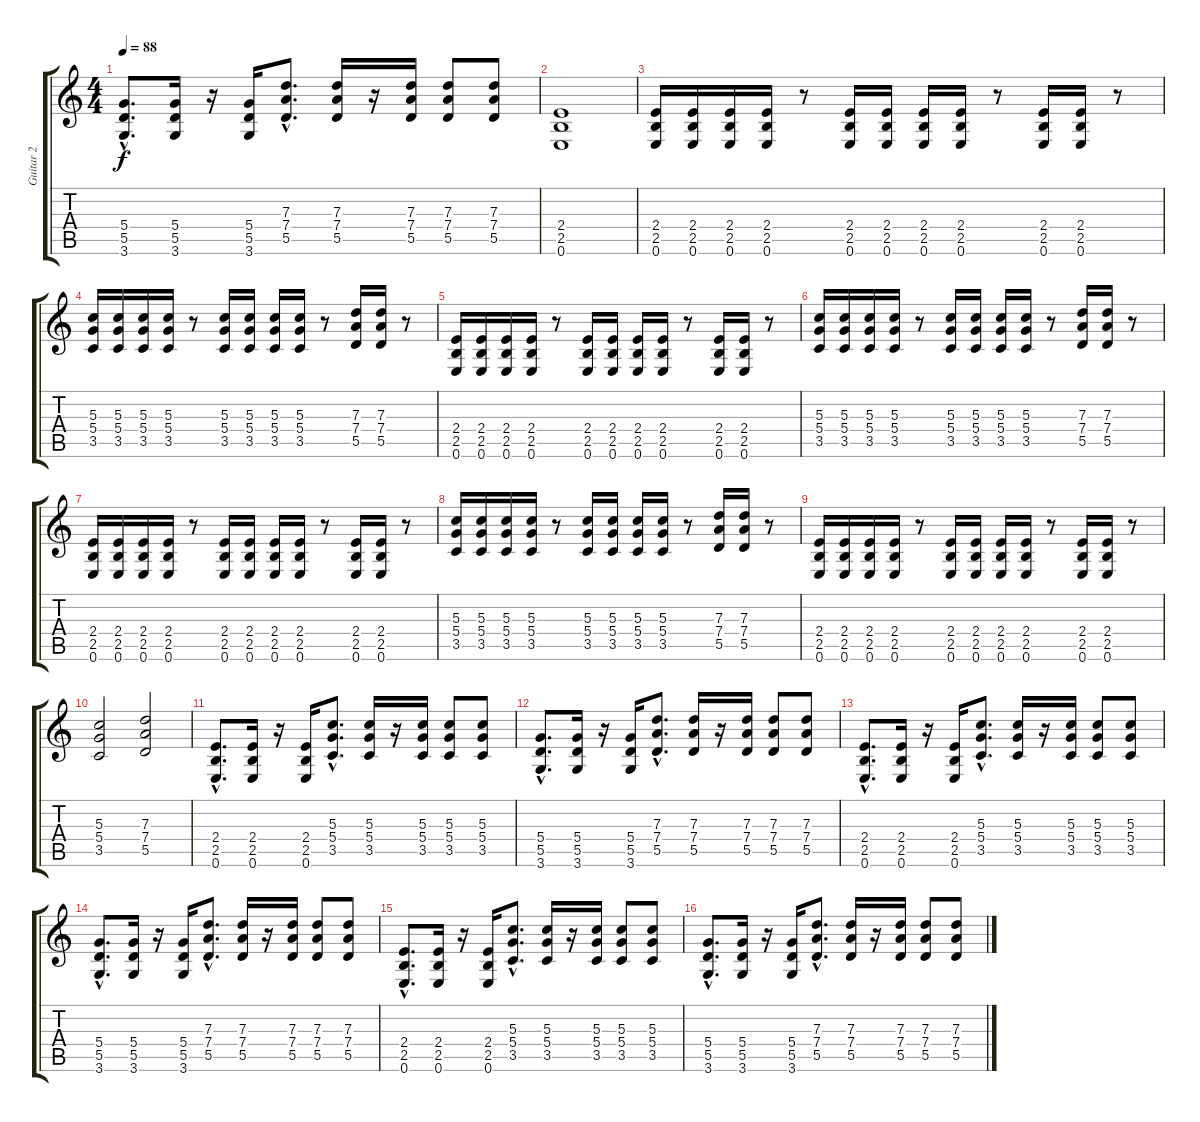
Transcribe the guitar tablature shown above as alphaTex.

\track ("Guitar 2" "Guitar 2") {instrument distortionguitar}
\staff {score tabs}
\tuning (E4 B3 G3 D3 A2 E2) {hide}
\ts (4 4)
\tempo 88
\clef g2
\ks c
(5.4{hac} 5.5{hac} 3.6{hac}).8{d dy f} (5.4 5.5 3.6).16 r.16 (5.4 5.5 3.6).16 (7.3{hac} 7.4{hac} 5.5{hac}).8{d} (7.3 7.4 5.5).16 r.16 (7.3 7.4 5.5).16 (7.3 7.4 5.5).8 (7.3 7.4 5.5).8 |
(2.4 2.5 0.6).1 |
(2.4 2.5 0.6).16 (2.4 2.5 0.6).16 (2.4 2.5 0.6).16 (2.4 2.5 0.6).16 r.8 (2.4 2.5 0.6).16 (2.4 2.5 0.6).16 (2.4 2.5 0.6).16 (2.4 2.5 0.6).16 r.8 (2.4 2.5 0.6).16 (2.4 2.5 0.6).16 r.8 |
(5.3 5.4 3.5).16 (5.3 5.4 3.5).16 (5.3 5.4 3.5).16 (5.3 5.4 3.5).16 r.8 (5.3 5.4 3.5).16 (5.3 5.4 3.5).16 (5.3 5.4 3.5).16 (5.3 5.4 3.5).16 r.8 (7.3 7.4 5.5).16 (7.3 7.4 5.5).16 r.8 |
(2.4 2.5 0.6).16 (2.4 2.5 0.6).16 (2.4 2.5 0.6).16 (2.4 2.5 0.6).16 r.8 (2.4 2.5 0.6).16 (2.4 2.5 0.6).16 (2.4 2.5 0.6).16 (2.4 2.5 0.6).16 r.8 (2.4 2.5 0.6).16 (2.4 2.5 0.6).16 r.8 |
(5.3 5.4 3.5).16 (5.3 5.4 3.5).16 (5.3 5.4 3.5).16 (5.3 5.4 3.5).16 r.8 (5.3 5.4 3.5).16 (5.3 5.4 3.5).16 (5.3 5.4 3.5).16 (5.3 5.4 3.5).16 r.8 (7.3 7.4 5.5).16 (7.3 7.4 5.5).16 r.8 |
(2.4 2.5 0.6).16 (2.4 2.5 0.6).16 (2.4 2.5 0.6).16 (2.4 2.5 0.6).16 r.8 (2.4 2.5 0.6).16 (2.4 2.5 0.6).16 (2.4 2.5 0.6).16 (2.4 2.5 0.6).16 r.8 (2.4 2.5 0.6).16 (2.4 2.5 0.6).16 r.8 |
(5.3 5.4 3.5).16 (5.3 5.4 3.5).16 (5.3 5.4 3.5).16 (5.3 5.4 3.5).16 r.8 (5.3 5.4 3.5).16 (5.3 5.4 3.5).16 (5.3 5.4 3.5).16 (5.3 5.4 3.5).16 r.8 (7.3 7.4 5.5).16 (7.3 7.4 5.5).16 r.8 |
(2.4 2.5 0.6).16 (2.4 2.5 0.6).16 (2.4 2.5 0.6).16 (2.4 2.5 0.6).16 r.8 (2.4 2.5 0.6).16 (2.4 2.5 0.6).16 (2.4 2.5 0.6).16 (2.4 2.5 0.6).16 r.8 (2.4 2.5 0.6).16 (2.4 2.5 0.6).16 r.8 |
(5.3 5.4 3.5).2 (7.3 7.4 5.5).2 |
(2.4{hac} 2.5{hac} 0.6{hac}).8{d} (2.4 2.5 0.6).16 r.16 (2.4 2.5 0.6).16 (5.3{hac} 5.4{hac} 3.5{hac}).8{d} (5.3 5.4 3.5).16 r.16 (5.3 5.4 3.5).16 (5.3 5.4 3.5).8 (5.3 5.4 3.5).8 |
(5.4{hac} 5.5{hac} 3.6{hac}).8{d} (5.4 5.5 3.6).16 r.16 (5.4 5.5 3.6).16 (7.3{hac} 7.4{hac} 5.5{hac}).8{d} (7.3 7.4 5.5).16 r.16 (7.3 7.4 5.5).16 (7.3 7.4 5.5).8 (7.3 7.4 5.5).8 |
(2.4{hac} 2.5{hac} 0.6{hac}).8{d} (2.4 2.5 0.6).16 r.16 (2.4 2.5 0.6).16 (5.3{hac} 5.4{hac} 3.5{hac}).8{d} (5.3 5.4 3.5).16 r.16 (5.3 5.4 3.5).16 (5.3 5.4 3.5).8 (5.3 5.4 3.5).8 |
(5.4{hac} 5.5{hac} 3.6{hac}).8{d} (5.4 5.5 3.6).16 r.16 (5.4 5.5 3.6).16 (7.3{hac} 7.4{hac} 5.5{hac}).8{d} (7.3 7.4 5.5).16 r.16 (7.3 7.4 5.5).16 (7.3 7.4 5.5).8 (7.3 7.4 5.5).8 |
(2.4{hac} 2.5{hac} 0.6{hac}).8{d} (2.4 2.5 0.6).16 r.16 (2.4 2.5 0.6).16 (5.3{hac} 5.4{hac} 3.5{hac}).8{d} (5.3 5.4 3.5).16 r.16 (5.3 5.4 3.5).16 (5.3 5.4 3.5).8 (5.3 5.4 3.5).8 |
(5.4{hac} 5.5{hac} 3.6{hac}).8{d} (5.4 5.5 3.6).16 r.16 (5.4 5.5 3.6).16 (7.3{hac} 7.4{hac} 5.5{hac}).8{d} (7.3 7.4 5.5).16 r.16 (7.3 7.4 5.5).16 (7.3 7.4 5.5).8 (7.3 7.4 5.5).8
